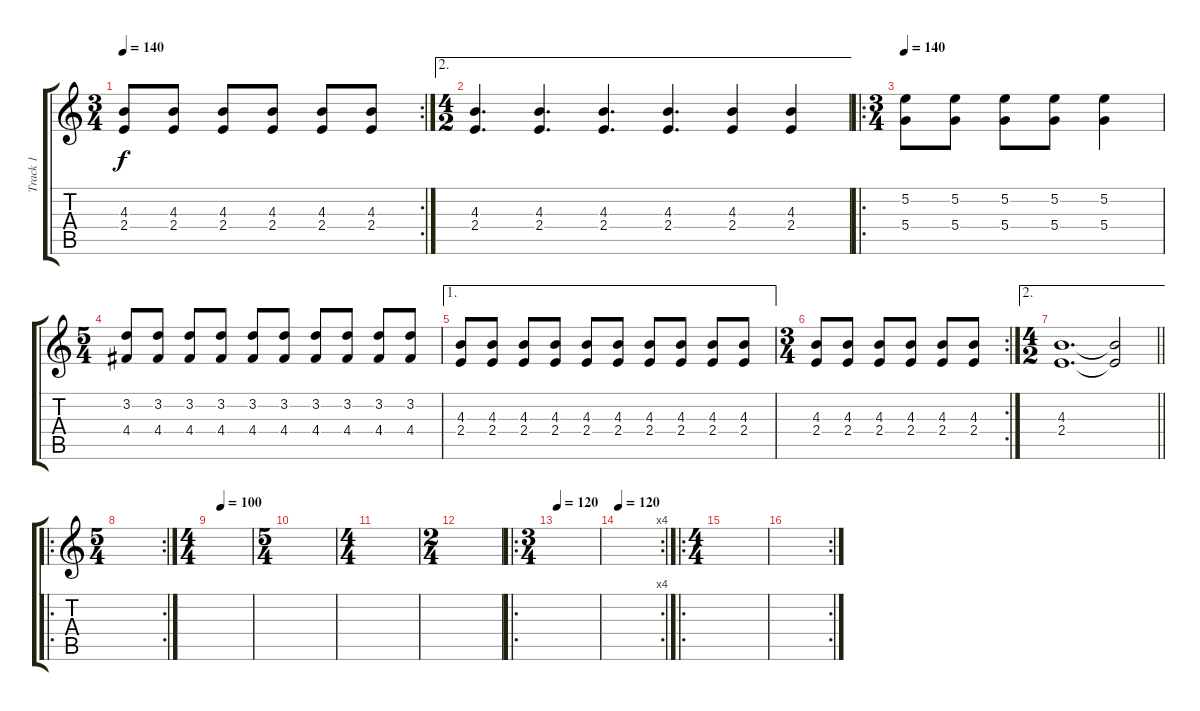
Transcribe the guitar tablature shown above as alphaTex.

\track ("Track 1" "Track 1") {instrument electricguitarclean}
\staff {score tabs}
\tuning (E4 B3 G3 D3 A2 E2) {hide}
\rc 2
\ts (3 4)
\tempo 140
\clef g2
\ks c
(4.3 2.4).8{dy f} (4.3 2.4).8 (4.3 2.4).8 (4.3 2.4).8 (4.3 2.4).8 (4.3 2.4).8 |
\ae 2
\ts (4 2)
(4.3 2.4).4{d} (4.3 2.4).4{d} (4.3 2.4).4{d} (4.3 2.4).4{d} (4.3 2.4).4 (4.3 2.4).4 |
\ro
\ts (3 4)
\tempo 140
(5.2 5.4).8 (5.2 5.4).8 (5.2 5.4).8 (5.2 5.4).8 (5.2 5.4).4 |
\ts (5 4)
(3.2 4.4).8 (3.2 4.4).8 (3.2 4.4).8 (3.2 4.4).8 (3.2 4.4).8 (3.2 4.4).8 (3.2 4.4).8 (3.2 4.4).8 (3.2 4.4).8 (3.2 4.4).8 |
\ae 1
(4.3 2.4).8 (4.3 2.4).8 (4.3 2.4).8 (4.3 2.4).8 (4.3 2.4).8 (4.3 2.4).8 (4.3 2.4).8 (4.3 2.4).8 (4.3 2.4).8 (4.3 2.4).8 |
\rc 2
\ts (3 4)
(4.3 2.4).8 (4.3 2.4).8 (4.3 2.4).8 (4.3 2.4).8 (4.3 2.4).8 (4.3 2.4).8 |
\ae 2
\ts (4 2)
\barLineRight lightlight
(4.3 2.4).1{d} (4.3{t} 2.4{t}).2 |
\ro
\rc 2
\ts (5 4)
\section ("" "")
|
\ts (4 4)
\tempo (100 0.25)
|
\ts (5 4)
|
\ts (4 4)
|
\ts (2 4)
|
\ro
\ts (3 4)
\tempo 120
|
\rc 4
\tempo 120
|
\ro
\ts (4 4)
|
\rc 2
